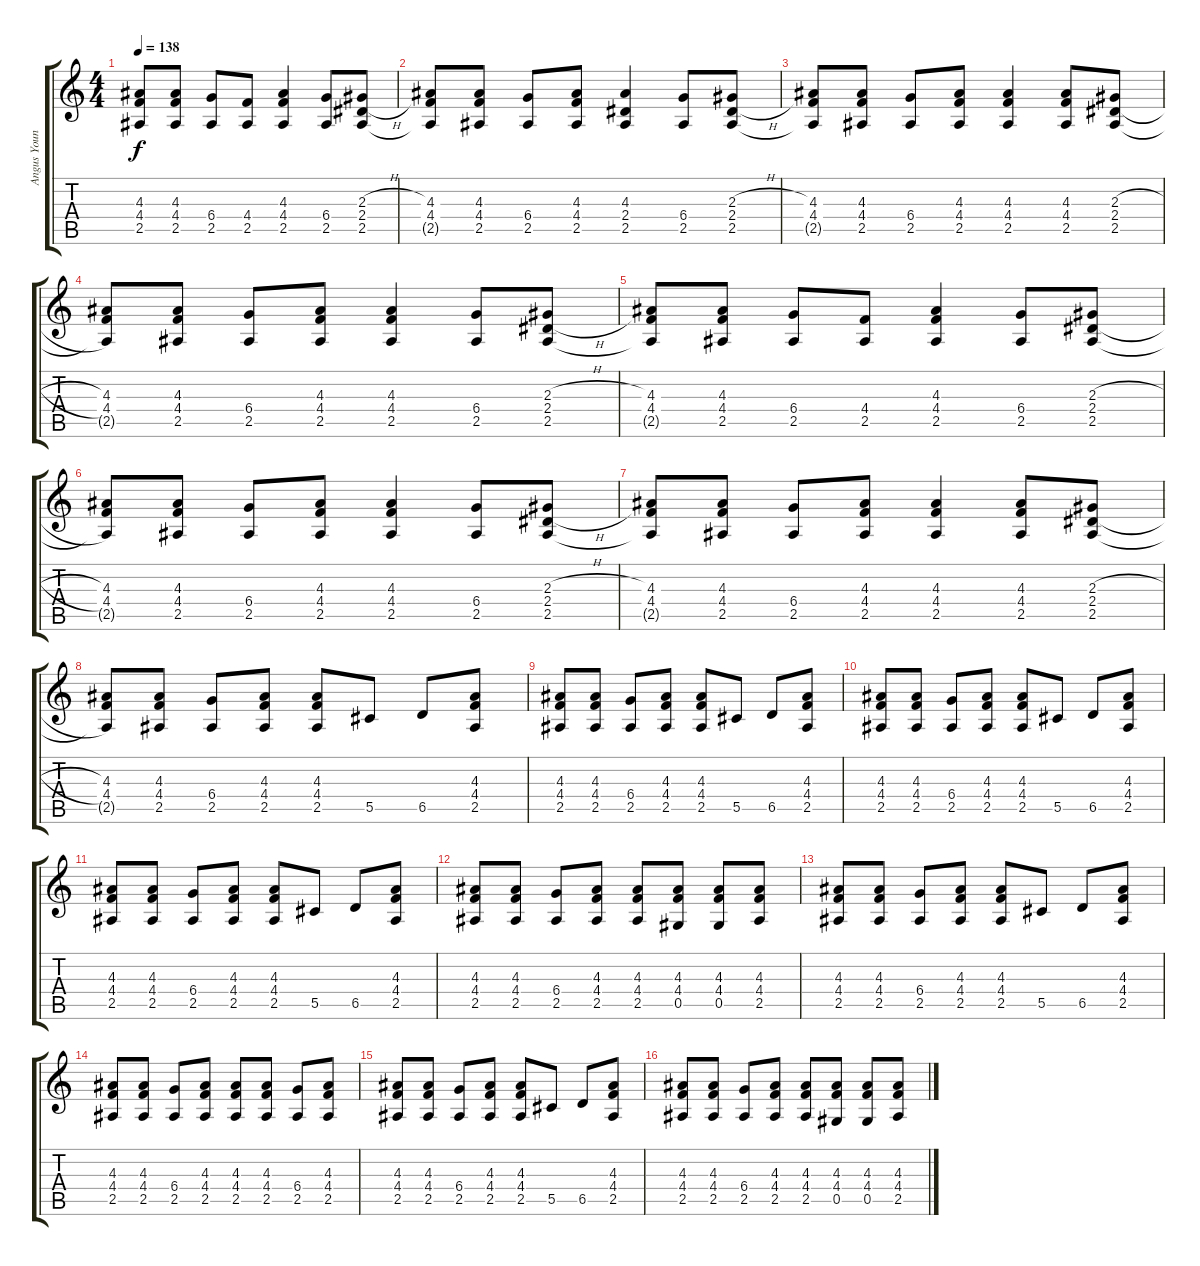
\track ("Angus Young" "Angus Youn") {instrument distortionguitar}
\staff {score tabs}
\tuning (Eb4 Bb3 Gb3 Db3 Ab2 Eb2) {hide}
\ts (4 4)
\tempo 138
\clef g2
\ks c
(4.3 4.4 2.5{t}).8{dy f} (4.3 4.4 2.5).8 (6.4 2.5).8 (4.4 2.5).8 (4.3 4.4 2.5).4 (6.4 2.5).8 (2.3{h} 2.4{h} 2.5).8 |
(4.3 4.4 2.5{t}).8 (4.3 4.4 2.5).8 (6.4 2.5).8 (4.3 4.4 2.5).8 (4.3 2.4 2.5).4 (6.4 2.5).8 (2.3{h} 2.4{h} 2.5).8 |
(4.3 4.4 2.5{t}).8 (4.3 4.4 2.5).8 (6.4 2.5).8 (4.3 4.4 2.5).8 (4.3 4.4 2.5).4 (4.3 4.4 2.5).8 (2.3{h} 2.4{h} 2.5).8 |
(4.3 4.4 2.5{t}).8 (4.3 4.4 2.5).8 (6.4 2.5).8 (4.3 4.4 2.5).8 (4.3 4.4 2.5).4 (6.4 2.5).8 (2.3{h} 2.4{h} 2.5).8 |
(4.3 4.4 2.5{t}).8 (4.3 4.4 2.5).8 (6.4 2.5).8 (4.4 2.5).8 (4.3 4.4 2.5).4 (6.4 2.5).8 (2.3{h} 2.4{h} 2.5).8 |
(4.3 4.4 2.5{t}).8 (4.3 4.4 2.5).8 (6.4 2.5).8 (4.3 4.4 2.5).8 (4.3 4.4 2.5).4 (6.4 2.5).8 (2.3{h} 2.4{h} 2.5).8 |
(4.3 4.4 2.5{t}).8 (4.3 4.4 2.5).8 (6.4 2.5).8 (4.3 4.4 2.5).8 (4.3 4.4 2.5).4 (4.3 4.4 2.5).8 (2.3{h} 2.4{h} 2.5).8 |
(4.3 4.4 2.5{t}).8 (4.3 4.4 2.5).8 (6.4 2.5).8 (4.3 4.4 2.5).8 (4.3 4.4 2.5).8 5.5.8 6.5.8 (4.3 4.4 2.5).8 |
(4.3 4.4 2.5).8 (4.3 4.4 2.5).8 (6.4 2.5).8 (4.3 4.4 2.5).8 (4.3 4.4 2.5).8 5.5.8 6.5.8 (4.3 4.4 2.5).8 |
(4.3 4.4 2.5).8 (4.3 4.4 2.5).8 (6.4 2.5).8 (4.3 4.4 2.5).8 (4.3 4.4 2.5).8 5.5.8 6.5.8 (4.3 4.4 2.5).8 |
(4.3 4.4 2.5).8 (4.3 4.4 2.5).8 (6.4 2.5).8 (4.3 4.4 2.5).8 (4.3 4.4 2.5).8 5.5.8 6.5.8 (4.3 4.4 2.5).8 |
(4.3 4.4 2.5).8 (4.3 4.4 2.5).8 (6.4 2.5).8 (4.3 4.4 2.5).8 (4.3 4.4 2.5).8 (4.3 4.4 0.5).8 (4.3 4.4 0.5).8 (4.3 4.4 2.5).8 |
(4.3 4.4 2.5).8 (4.3 4.4 2.5).8 (6.4 2.5).8 (4.3 4.4 2.5).8 (4.3 4.4 2.5).8 5.5.8 6.5.8 (4.3 4.4 2.5).8 |
(4.3 4.4 2.5).8 (4.3 4.4 2.5).8 (6.4 2.5).8 (4.3 4.4 2.5).8 (4.3 4.4 2.5).8 (4.3 4.4 2.5).8 (6.4 2.5).8 (4.3 4.4 2.5).8 |
(4.3 4.4 2.5).8 (4.3 4.4 2.5).8 (6.4 2.5).8 (4.3 4.4 2.5).8 (4.3 4.4 2.5).8 5.5.8 6.5.8 (4.3 4.4 2.5).8 |
(4.3 4.4 2.5).8 (4.3 4.4 2.5).8 (6.4 2.5).8 (4.3 4.4 2.5).8 (4.3 4.4 2.5).8 (4.3 4.4 0.5).8 (4.3 4.4 0.5).8 (4.3 4.4 2.5).8
